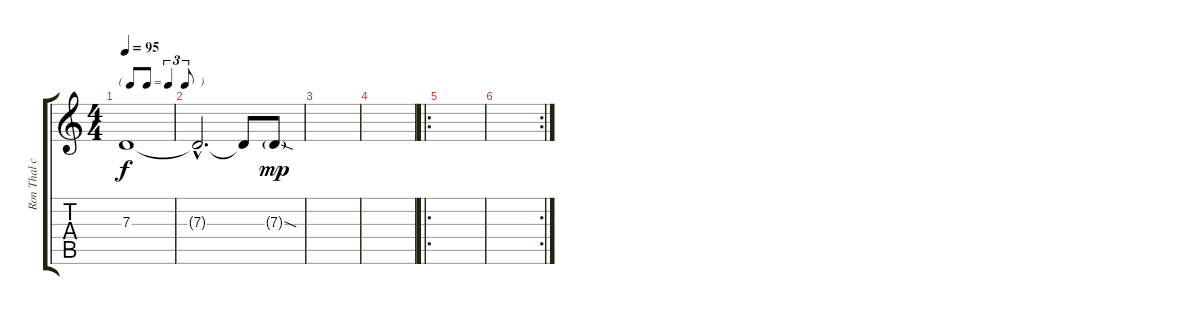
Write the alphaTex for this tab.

\track ("Ron Thal chant medium" "Ron Thal c") {instrument choiraahs}
\staff {score tabs}
\tuning (E4 B3 G3 D3 A2 E2) {hide}
\ts (4 4)
\tf triplet8th
\tempo 95
\clef g2
\ks c
7.3.1{dy f balance 8 instrument choiraahs} |
7.3{hac t}.2{d} 7.3{t}.8 7.3{sod g}.8{dy mp} |
|
|
\ro
|
\rc 2
